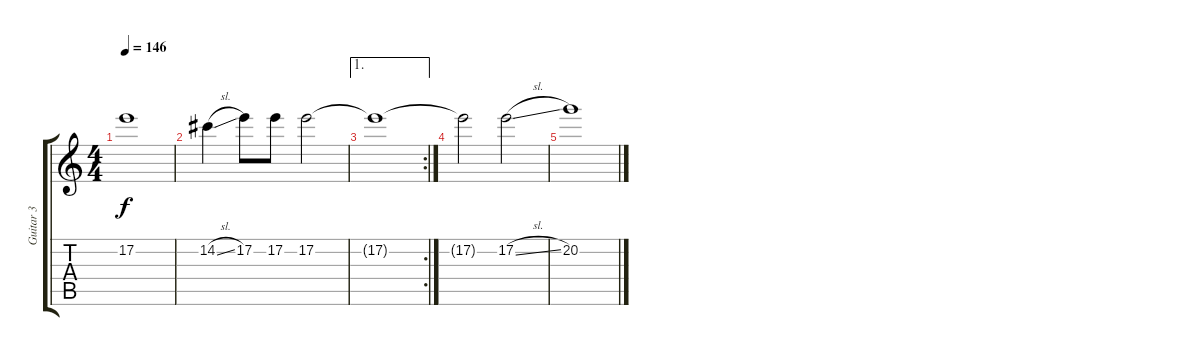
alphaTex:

\track ("Guitar 3" "Guitar 3") {instrument overdrivenguitar}
\staff {score tabs}
\tuning (E4 B3 G3 D3 A2 E2) {hide}
\ts (4 4)
\tempo 146
\clef g2
\ks c
17.2{t}.1{dy f} |
14.2{sl}.4 17.2.8 17.2.8 17.2.2 |
\ae 1
\rc 2
17.2{t}.1 |
17.2{t}.2 17.2{sl}.2 |
20.2.1
